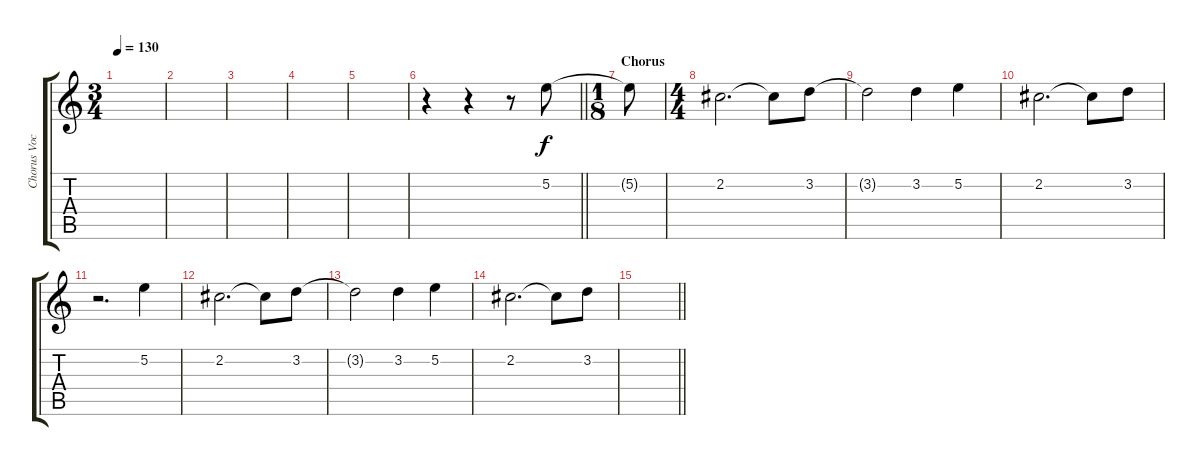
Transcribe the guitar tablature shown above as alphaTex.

\track ("Chorus Vocals" "Chorus Voc") {instrument acousticguitarsteel}
\staff {score tabs}
\tuning (E4 B3 G3 D3 A2 E2) {hide}
\ts (3 4)
\tempo 130
\clef g2
\ks c
|
|
|
|
|
\barLineRight lightlight
r.4 r.4 r.8 5.2.8 |
\ts (1 8)
\section ("" "Chorus")
5.2{t}.8 |
\ts (4 4)
2.2.2{d} 2.2{t}.8 3.2.8 |
3.2{t}.2 3.2.4 5.2.4 |
2.2.2{d} 2.2{t}.8 3.2.8 |
r.2{d} 5.2.4 |
2.2.2{d} 2.2{t}.8 3.2.8 |
3.2{t}.2 3.2.4 5.2.4 |
2.2.2{d} 2.2{t}.8 3.2.8 |
\barLineRight lightlight
